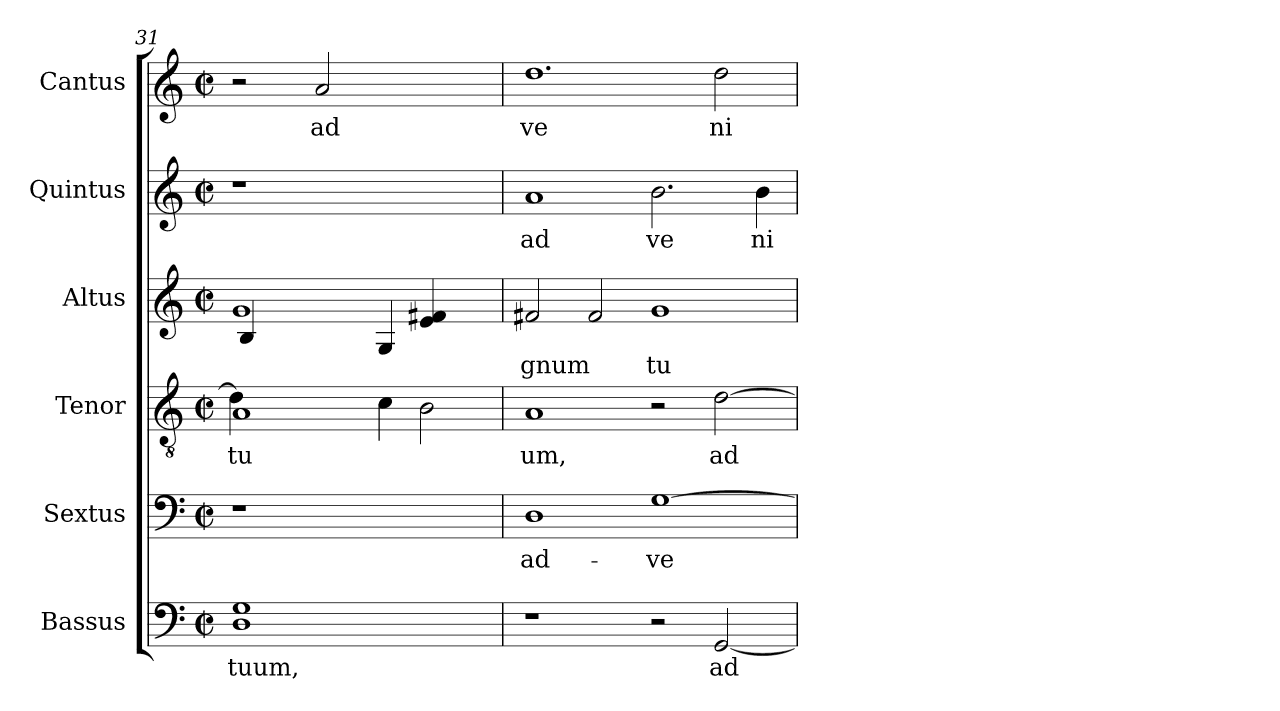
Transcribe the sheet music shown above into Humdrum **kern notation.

**kern	**text	**kern	**text	**kern	**text	**kern	**text	**kern	**text	**kern	**text
*part6	*part6	*part5	*part5	*part4	*part4	*part3	*part3	*part2	*part2	*part1	*part1
*staff6	*staff6	*staff5	*staff5	*staff4	*staff4	*staff3	*staff3	*staff2	*staff2	*staff1	*staff1
*I"Bassus	*	*I"Sextus	*	*I"Tenor	*	*I"Altus	*	*I"Quintus	*	*I"Cantus	*
!!LO:PB:g=z
*clefF4	*	*clefF4	*	*clefGv2	*	*clefG2	*	*clefG2	*	*clefG2	*
*k[]	*	*k[]	*	*k[]	*	*k[]	*	*k[]	*	*k[]	*
*C:	*	*C:	*	*C:	*	*C:	*	*C:	*	*C:	*
*M2/2	*	*M2/2	*	*M2/2	*	*M2/2	*	*M2/2	*	*M2/2	*
*met(c|)	*	*met(c|)	*	*met(c|)	*	*met(c|)	*	*met(c|)	*	*met(c|)	*
=31	=31	=31	=31	=31	=31	=31	=31	=31	=31	=31	=31
!	!LO:LY:b:cj	!	!	!	!LO:LY:b:cj	!	!LO:LY:b:cj	!	!	!	!
*	*	*	*	*^	*	*^	*	*	*	*	*
1G 1D	tuum,	1r	.	1A	4d\]	tu-	1g	4B/	--	1r	.	2r	.
.	.	.	.	.	1.ryy	.	.	4ryy	.	.	.	.	.
!	!	!	!	!	!	!	!	!	!	!	!	!	!LO:LY:b:cj
.	.	.	.	.	.	.	.	1ryy	.	.	.	2a/	ad
!	!	!	!	!	!	!LO:LY:b:cj	!	!	!LO:LY:b:cj	!	!	!	!
2.ryy	.	2.ryy	.	4c\	.	--	4G/	.	--	2.ryy	.	2.ryy	.
!	!	!	!	!	!	!LO:LY:b:cj	!	!	!LO:LY:b:cj	!	!	!	!
.	.	.	.	2B\	.	--	4f#X/ 4e/	.	--	.	.	.	.
.	.	.	.	.	.	.	4ryy	4ryy	.	.	.	.	.
*	*	*	*	*v	*v	*	*	*	*	*	*	*	*
=32	=32	=32	=32	=32	=32	=32	=32	=32	=32	=32	=32	=32
!	!	!	!LO:LY:b:cj	!	!LO:LY:b:cj	!	!	!LO:LY:b:cj	!	!LO:LY:b:cj	!	!LO:LY:b:cj
*	*	*	*	*	*	*v	*v	*	*	*	*	*
1r	.	1D	ad-	1A	-um,	2f#X/	-gnum	1a	ad	1.dd	ve
!	!	!	!	!	!	!	!LO:LY:b:cj	!	!	!	!
.	.	.	.	.	.	2f#/	.	.	.	.	.
!	!	!	!LO:LY:b:cj	!	!	!	!LO:LY:b:cj	!	!LO:LY:b:cj	!	!
2r	.	[>1G	-ve-	2r	.	1g	tu	2.b\	ve	.	.
!	!LO:LY:b:cj	!	!	!	!LO:LY:b:cj	!	!	!	!	!	!LO:LY:b:cj
[<2GG/	ad	.	.	[>2d\	ad-	.	.	.	.	2dd\	ni
!	!	!	!	!	!	!	!	!	!LO:LY:b:cj	!	!
.	.	.	.	.	.	.	.	4b\	ni	.	.
=	=	=	=	=	=	=	=	=	=	=	=
*-	*-	*-	*-	*-	*-	*-	*-	*-	*-	*-	*-
